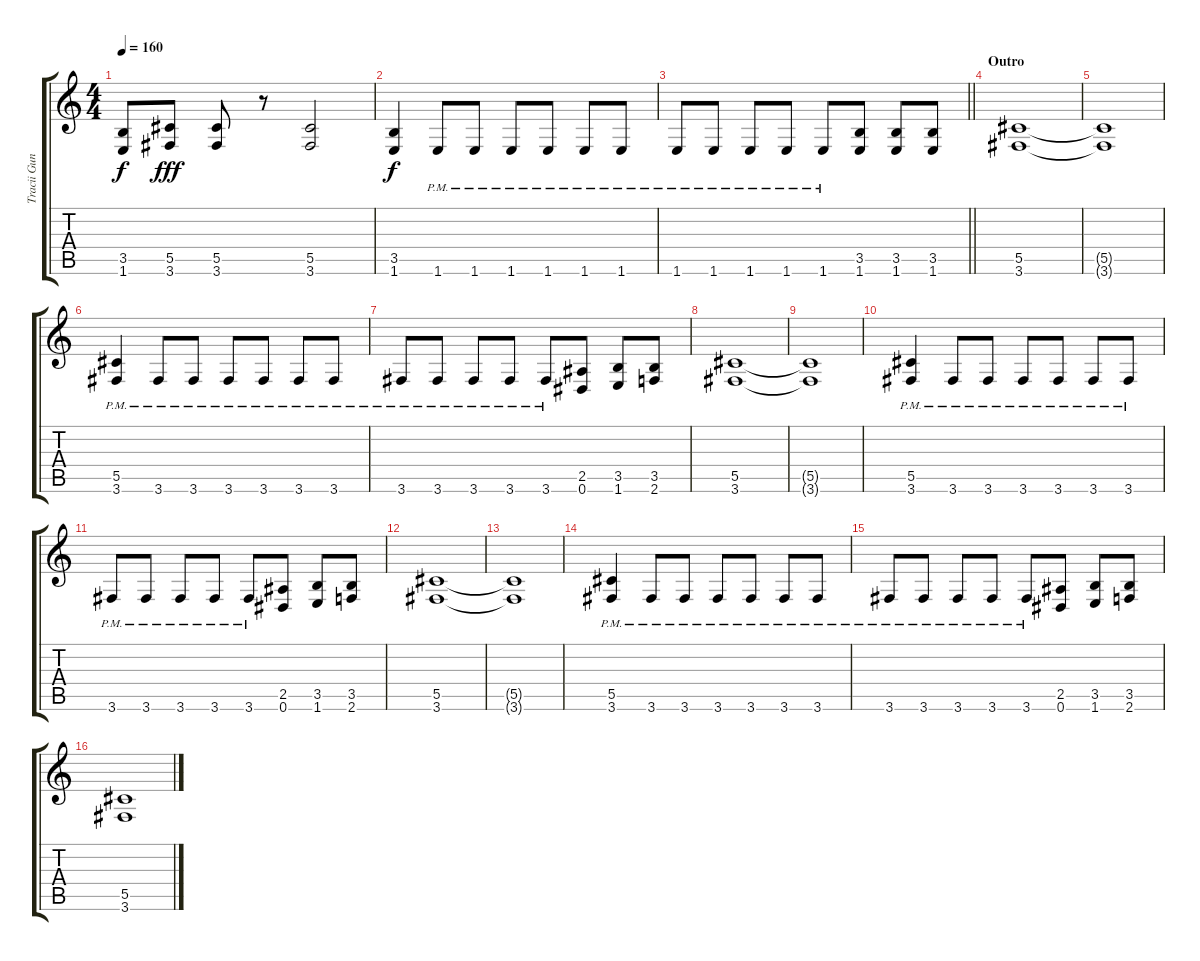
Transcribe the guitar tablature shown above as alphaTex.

\track ("Tracii Guns" "Tracii Gun") {instrument distortionguitar}
\staff {score tabs}
\tuning (Eb4 Bb3 Gb3 Db3 Ab2 Eb2) {hide}
\ts (4 4)
\tempo 160
\clef g2
\ks c
(3.5{t} 1.6{t}).8{dy f} (5.5 3.6).8{dy fff} (5.5 3.6).8 r.8 (5.5 3.6).2 |
(3.5 1.6).4{dy f} 1.6{pm}.8 1.6{pm}.8 1.6{pm}.8 1.6{pm}.8 1.6{pm}.8 1.6{pm}.8 |
\barLineRight lightlight
1.6{pm}.8 1.6{pm}.8 1.6{pm}.8 1.6{pm}.8 1.6{pm}.8 (3.5 1.6).8 (3.5 1.6).8 (3.5 1.6).8 |
\section ("" "Outro")
(5.5 3.6).1 |
(5.5{t} 3.6{t}).1 |
(5.5{pm} 3.6{pm}).4 3.6{pm}.8 3.6{pm}.8 3.6{pm}.8 3.6{pm}.8 3.6{pm}.8 3.6{pm}.8 |
3.6{pm}.8 3.6{pm}.8 3.6{pm}.8 3.6{pm}.8 3.6{pm}.8 (2.5 0.6).8 (3.5 1.6).8 (3.5 2.6).8 |
(5.5 3.6).1 |
(5.5{t} 3.6{t}).1 |
(5.5{pm} 3.6{pm}).4 3.6{pm}.8 3.6{pm}.8 3.6{pm}.8 3.6{pm}.8 3.6{pm}.8 3.6{pm}.8 |
3.6{pm}.8 3.6{pm}.8 3.6{pm}.8 3.6{pm}.8 3.6{pm}.8 (2.5 0.6).8 (3.5 1.6).8 (3.5 2.6).8 |
(5.5 3.6).1 |
(5.5{t} 3.6{t}).1 |
(5.5{pm} 3.6{pm}).4 3.6{pm}.8 3.6{pm}.8 3.6{pm}.8 3.6{pm}.8 3.6{pm}.8 3.6{pm}.8 |
3.6{pm}.8 3.6{pm}.8 3.6{pm}.8 3.6{pm}.8 3.6{pm}.8 (2.5 0.6).8 (3.5 1.6).8 (3.5 2.6).8 |
(5.5 3.6).1
